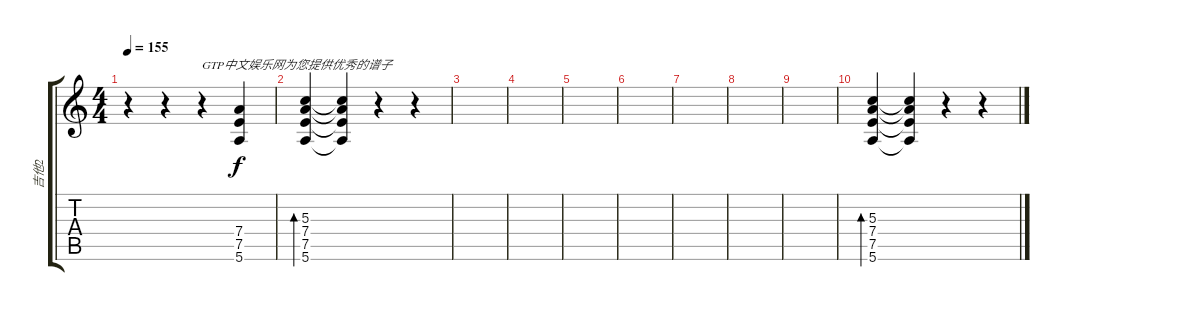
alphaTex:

\track ("吉他2" "吉他2") {instrument distortionguitar}
\staff {score tabs}
\tuning (E4 B3 G3 D3 A2 E2) {hide}
\ts (4 4)
\tempo 155
\clef g2
\ks c
r.4{dy f} r.4 r.4{txt "GTP中文娱乐网为您提供优秀的谱子"} (7.4 7.5 5.6).4 |
(5.3 7.4 7.5 5.6).4{bd 480 instrument acousticguitarsteel} (5.3{t} 7.4{t} 7.5{t} 5.6{t}).4 r.4 r.4 |
|
|
|
|
|
|
|
(5.3 7.4 7.5 5.6).4{bd 480 instrument acousticguitarsteel} (5.3{t} 7.4{t} 7.5{t} 5.6{t}).4 r.4 r.4
